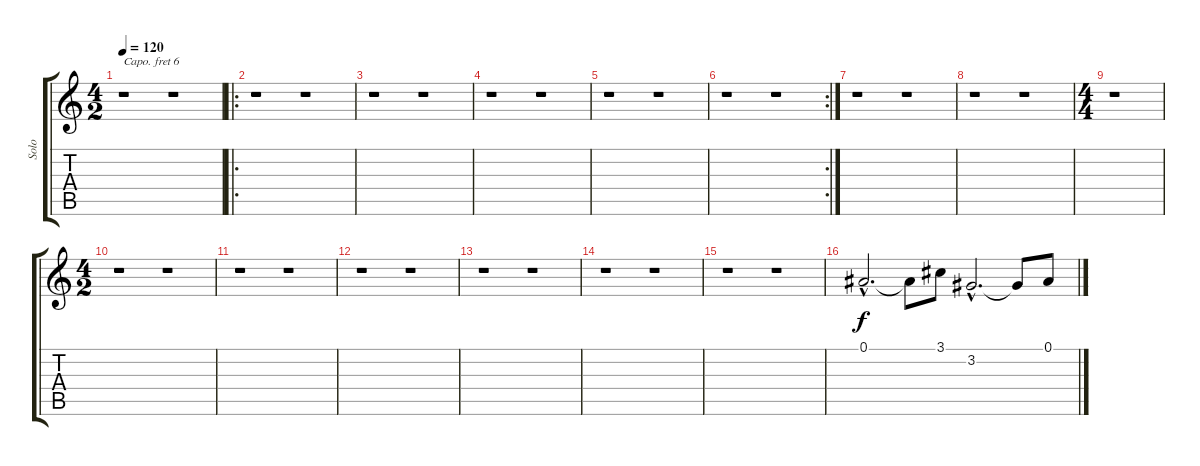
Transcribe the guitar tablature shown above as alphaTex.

\track ("Solo" "Solo") {instrument altosax}
\staff {score tabs}
\capo 6
\tuning (E4 B3 G3 D3 A2 E2) {hide}
\ts (4 2)
\tempo 120
\clef g2
\ks c
r.1{dy f instrument altosax} r.1 |
\ro
r.1 r.1 |
r.1 r.1 |
r.1 r.1 |
r.1 r.1 |
\rc 2
r.1 r.1 |
r.1 r.1 |
r.1 r.1 |
\ts (4 4)
r.1 |
\ts (4 2)
r.1 r.1 |
r.1 r.1 |
r.1 r.1 |
r.1 r.1 |
r.1 r.1 |
r.1 r.1 |
0.1{hac}.2{d} 0.1{t}.8 3.1.8 3.2{hac}.2{d} 3.2{t}.8 0.1.8
